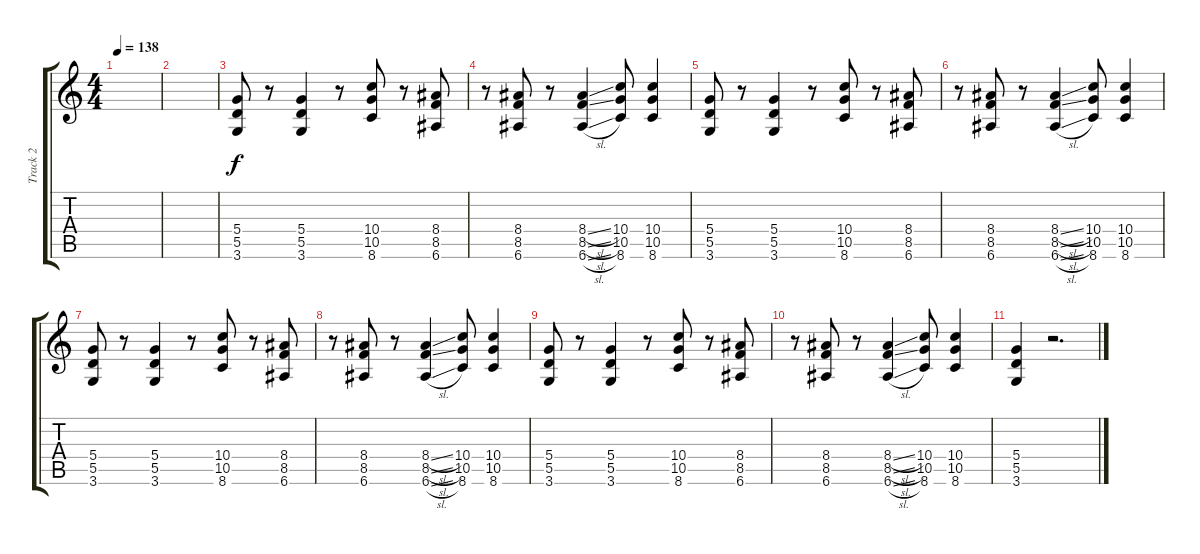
\track ("Track 2" "Track 2") {instrument distortionguitar}
\staff {score tabs}
\tuning (E4 B3 G3 D3 A2 E2) {hide}
\ts (4 4)
\tempo 138
\clef g2
\ks c
|
|
(5.4 5.5 3.6).8 r.8 (5.4 5.5 3.6).4 r.8 (10.4 10.5 8.6).8 r.8 (8.4 8.5 6.6).8 |
r.8 (8.4 8.5 6.6).8 r.8 (8.4{sl} 8.5{sl} 6.6{sl}).4 (10.4 10.5 8.6).8 (10.4 10.5 8.6).4 |
(5.4 5.5 3.6).8 r.8 (5.4 5.5 3.6).4 r.8 (10.4 10.5 8.6).8 r.8 (8.4 8.5 6.6).8 |
r.8 (8.4 8.5 6.6).8 r.8 (8.4{sl} 8.5{sl} 6.6{sl}).4 (10.4 10.5 8.6).8 (10.4 10.5 8.6).4 |
(5.4 5.5 3.6).8 r.8 (5.4 5.5 3.6).4 r.8 (10.4 10.5 8.6).8 r.8 (8.4 8.5 6.6).8 |
r.8 (8.4 8.5 6.6).8 r.8 (8.4{sl} 8.5{sl} 6.6{sl}).4 (10.4 10.5 8.6).8 (10.4 10.5 8.6).4 |
(5.4 5.5 3.6).8 r.8 (5.4 5.5 3.6).4 r.8 (10.4 10.5 8.6).8 r.8 (8.4 8.5 6.6).8 |
r.8 (8.4 8.5 6.6).8 r.8 (8.4{sl} 8.5{sl} 6.6{sl}).4 (10.4 10.5 8.6).8 (10.4 10.5 8.6).4 |
(5.4 5.5 3.6).4 r.2{d}
